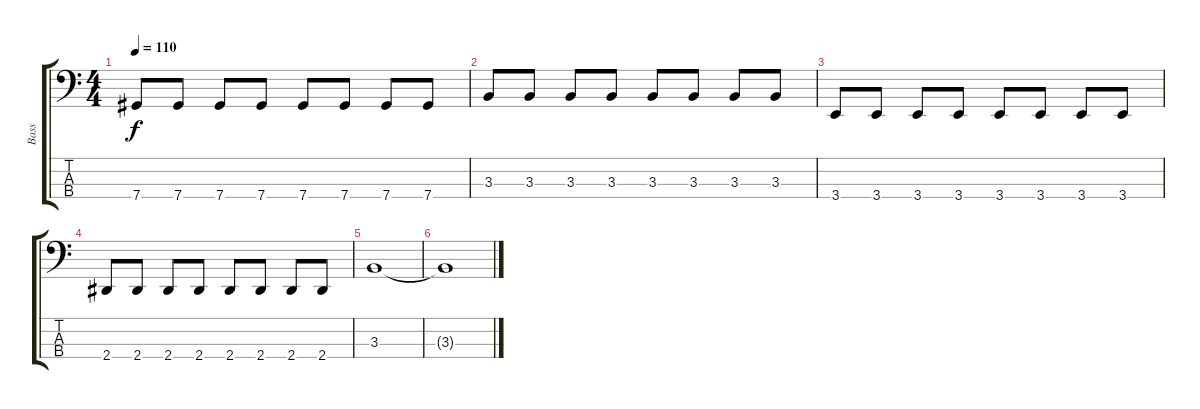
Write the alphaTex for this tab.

\track ("Bass" "Bass") {instrument electricbasspick}
\staff {score tabs}
\tuning (Gb2 Db2 Ab1 Db1) {hide}
\ts (4 4)
\tempo 110
\clef f4
\ks c
7.4.8{dy f} 7.4.8 7.4.8 7.4.8 7.4.8 7.4.8 7.4.8 7.4.8 |
3.3.8 3.3.8 3.3.8 3.3.8 3.3.8 3.3.8 3.3.8 3.3.8 |
3.4.8 3.4.8 3.4.8 3.4.8 3.4.8 3.4.8 3.4.8 3.4.8 |
2.4.8 2.4.8 2.4.8 2.4.8 2.4.8 2.4.8 2.4.8 2.4.8 |
3.3.1 |
3.3{t}.1
